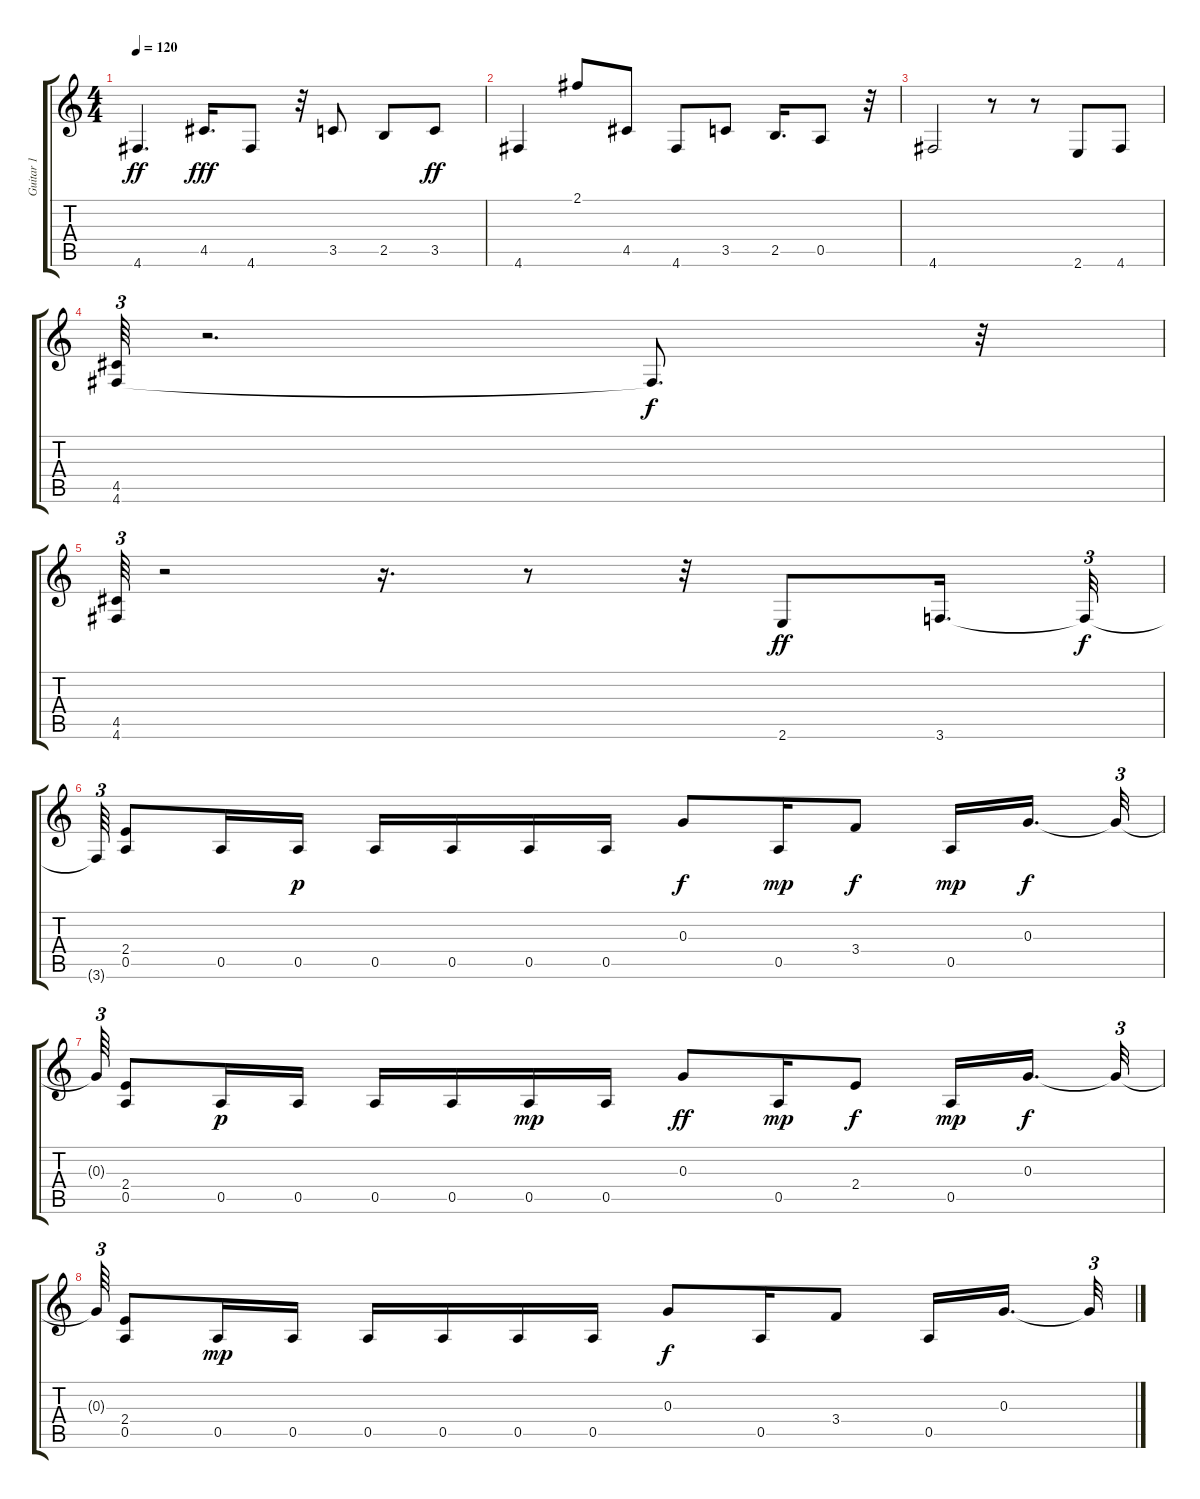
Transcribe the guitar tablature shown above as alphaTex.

\track ("Guitar 1" "Guitar 1") {instrument distortionguitar}
\staff {score tabs}
\tuning (E4 B3 G3 D3 A2 D2) {hide}
\ts (4 4)
\tempo 120
\clef g2
\ks c
4.6.4{d dy ff} 4.5.16{d dy fff} 4.6.8 r.32 3.5.8 2.5.8 3.5.8{dy ff} |
4.6.4 2.1.8 4.5.8 4.6.8 3.5.8 2.5.16{d} 0.5.8 r.32 |
4.6.2 r.8 r.8 2.6.8 4.6.8 |
(4.5 4.6).64{tu (3 2)} r.2{d} 4.6{t}.8{d dy f} r.32 |
(4.5 4.6).64{tu (3 2)} r.2 r.16{d} r.8 r.32 2.6.8{dy ff} 3.6.16{d} 3.6{t}.32{tu (3 2) dy f} |
3.6{t}.64{tu (3 2)} (2.4 0.5).8 0.5.16 0.5.16{dy p} 0.5.16 0.5.16 0.5.16 0.5.16 0.3.8{dy f} 0.5.16{dy mp} 3.4.8{dy f} 0.5.16{dy mp} 0.3.16{d dy f} 0.3{t}.32{tu (3 2)} |
0.3{t}.64{tu (3 2)} (2.4 0.5).8 0.5.16{dy p} 0.5.16 0.5.16 0.5.16 0.5.16{dy mp} 0.5.16 0.3.8{dy ff} 0.5.16{dy mp} 2.4.8{dy f} 0.5.16{dy mp} 0.3.16{d dy f} 0.3{t}.32{tu (3 2)} |
0.3{t}.64{tu (3 2)} (2.4 0.5).8 0.5.16{dy mp} 0.5.16 0.5.16 0.5.16 0.5.16 0.5.16 0.3.8{dy f} 0.5.16 3.4.8 0.5.16 0.3.16{d} 0.3{t}.32{tu (3 2)}
